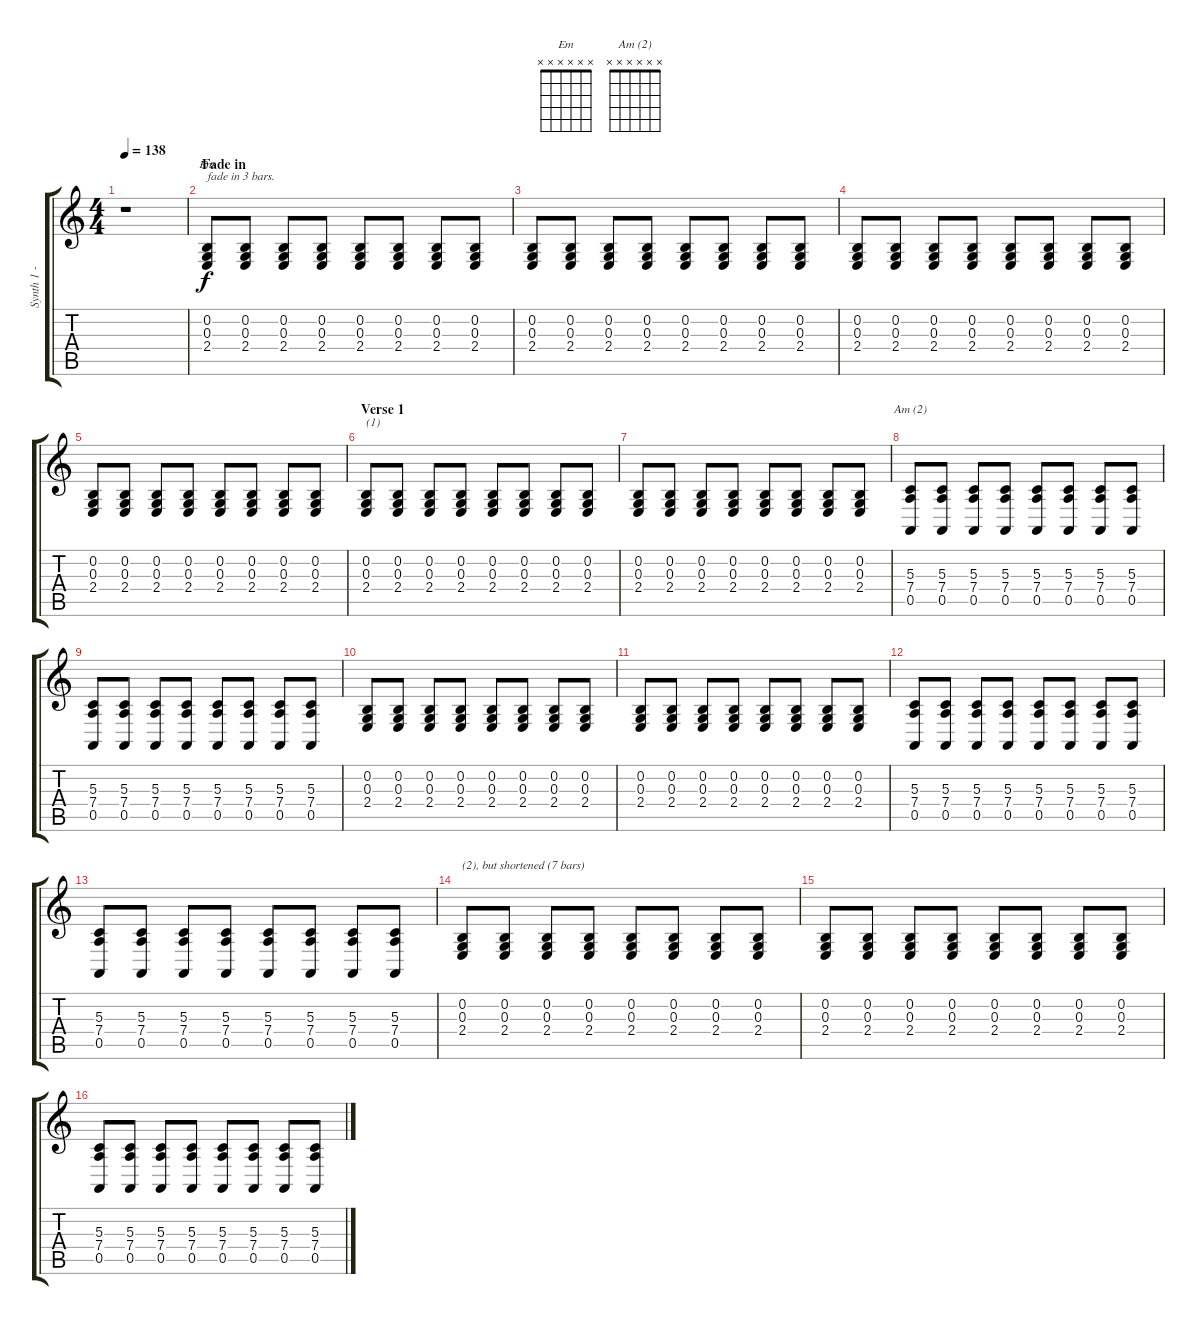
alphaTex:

\track ("Synth 1 - sweep chords" "Synth 1 - ") {instrument pad8sweep}
\staff {score tabs}
\tuning (E4 B3 G3 D3 A2 E2) {hide}
\chord ("Em" x x x x x x)
\chord ("Am (2)" x x x x x x)
\ts (4 4)
\tempo 138
\clef g2
\ks c
r.1{dy f volume 0 instrument pad8sweep} |
\section ("" "Fade in")
(0.2 0.3 2.4).8{ch "Em" txt "fade in 3 bars." volume 12} (0.2 0.3 2.4).8 (0.2 0.3 2.4).8 (0.2 0.3 2.4).8 (0.2 0.3 2.4).8 (0.2 0.3 2.4).8 (0.2 0.3 2.4).8 (0.2 0.3 2.4).8 |
(0.2 0.3 2.4).8 (0.2 0.3 2.4).8 (0.2 0.3 2.4).8 (0.2 0.3 2.4).8 (0.2 0.3 2.4).8 (0.2 0.3 2.4).8 (0.2 0.3 2.4).8 (0.2 0.3 2.4).8 |
(0.2 0.3 2.4).8 (0.2 0.3 2.4).8 (0.2 0.3 2.4).8 (0.2 0.3 2.4).8 (0.2 0.3 2.4).8 (0.2 0.3 2.4).8 (0.2 0.3 2.4).8 (0.2 0.3 2.4).8 |
(0.2 0.3 2.4).8 (0.2 0.3 2.4).8 (0.2 0.3 2.4).8 (0.2 0.3 2.4).8 (0.2 0.3 2.4).8 (0.2 0.3 2.4).8 (0.2 0.3 2.4).8 (0.2 0.3 2.4).8 |
\section ("" "Verse 1")
(0.2 0.3 2.4).8{txt "(1)"} (0.2 0.3 2.4).8 (0.2 0.3 2.4).8 (0.2 0.3 2.4).8 (0.2 0.3 2.4).8 (0.2 0.3 2.4).8 (0.2 0.3 2.4).8 (0.2 0.3 2.4).8 |
(0.2 0.3 2.4).8 (0.2 0.3 2.4).8 (0.2 0.3 2.4).8 (0.2 0.3 2.4).8 (0.2 0.3 2.4).8 (0.2 0.3 2.4).8 (0.2 0.3 2.4).8 (0.2 0.3 2.4).8 |
(5.3 7.4 0.5).8{ch "Am (2)"} (5.3 7.4 0.5).8 (5.3 7.4 0.5).8 (5.3 7.4 0.5).8 (5.3 7.4 0.5).8 (5.3 7.4 0.5).8 (5.3 7.4 0.5).8 (5.3 7.4 0.5).8 |
(5.3 7.4 0.5).8 (5.3 7.4 0.5).8 (5.3 7.4 0.5).8 (5.3 7.4 0.5).8 (5.3 7.4 0.5).8 (5.3 7.4 0.5).8 (5.3 7.4 0.5).8 (5.3 7.4 0.5).8 |
(0.2 0.3 2.4).8 (0.2 0.3 2.4).8 (0.2 0.3 2.4).8 (0.2 0.3 2.4).8 (0.2 0.3 2.4).8 (0.2 0.3 2.4).8 (0.2 0.3 2.4).8 (0.2 0.3 2.4).8 |
(0.2 0.3 2.4).8 (0.2 0.3 2.4).8 (0.2 0.3 2.4).8 (0.2 0.3 2.4).8 (0.2 0.3 2.4).8 (0.2 0.3 2.4).8 (0.2 0.3 2.4).8 (0.2 0.3 2.4).8 |
(5.3 7.4 0.5).8 (5.3 7.4 0.5).8 (5.3 7.4 0.5).8 (5.3 7.4 0.5).8 (5.3 7.4 0.5).8 (5.3 7.4 0.5).8 (5.3 7.4 0.5).8 (5.3 7.4 0.5).8 |
(5.3 7.4 0.5).8 (5.3 7.4 0.5).8 (5.3 7.4 0.5).8 (5.3 7.4 0.5).8 (5.3 7.4 0.5).8 (5.3 7.4 0.5).8 (5.3 7.4 0.5).8 (5.3 7.4 0.5).8 |
(0.2 0.3 2.4).8{txt "(2), but shortened (7 bars)"} (0.2 0.3 2.4).8 (0.2 0.3 2.4).8 (0.2 0.3 2.4).8 (0.2 0.3 2.4).8 (0.2 0.3 2.4).8 (0.2 0.3 2.4).8 (0.2 0.3 2.4).8 |
(0.2 0.3 2.4).8 (0.2 0.3 2.4).8 (0.2 0.3 2.4).8 (0.2 0.3 2.4).8 (0.2 0.3 2.4).8 (0.2 0.3 2.4).8 (0.2 0.3 2.4).8 (0.2 0.3 2.4).8 |
(5.3 7.4 0.5).8 (5.3 7.4 0.5).8 (5.3 7.4 0.5).8 (5.3 7.4 0.5).8 (5.3 7.4 0.5).8 (5.3 7.4 0.5).8 (5.3 7.4 0.5).8 (5.3 7.4 0.5).8
